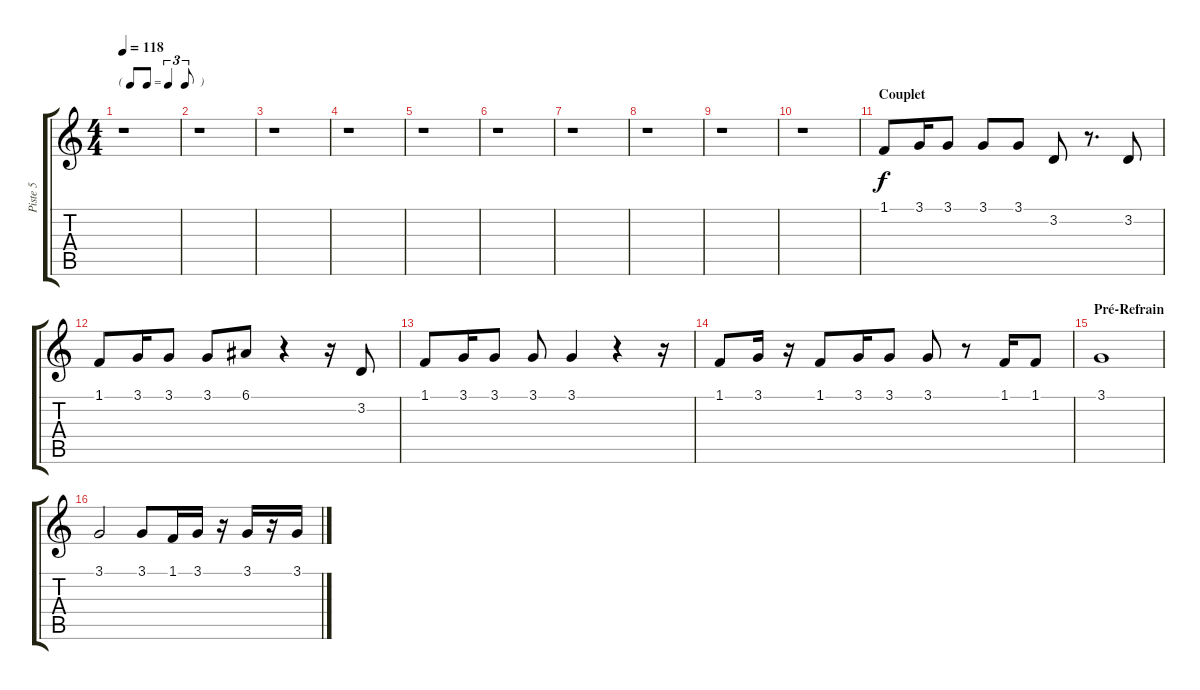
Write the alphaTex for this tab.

\track ("Piste 5" "Piste 5") {instrument koto}
\staff {score tabs}
\tuning (E4 B3 G3 D3 A2 E2) {hide}
\ts (4 4)
\tf triplet8th
\tempo 118
\clef g2
\ks c
r.1{dy f} |
r.1 |
r.1 |
r.1 |
r.1 |
r.1 |
r.1 |
r.1 |
r.1 |
r.1 |
\section ("" "Couplet")
1.1.8 3.1.16 3.1.8 3.1.8 3.1.8 3.2.8 r.8{d} 3.2.8 |
1.1.8 3.1.16 3.1.8 3.1.8 6.1.8 r.4 r.16 3.2.8 |
1.1.8 3.1.16 3.1.8 3.1.8 3.1.4 r.4 r.16 |
1.1.8 3.1.16 r.16 1.1.8 3.1.16 3.1.8 3.1.8 r.8 1.1.16 1.1.8 |
\section ("" "Pré-Refrain")
3.1.1 |
3.1.2 3.1.8 1.1.16 3.1.16 r.16 3.1.16 r.16 3.1.16
